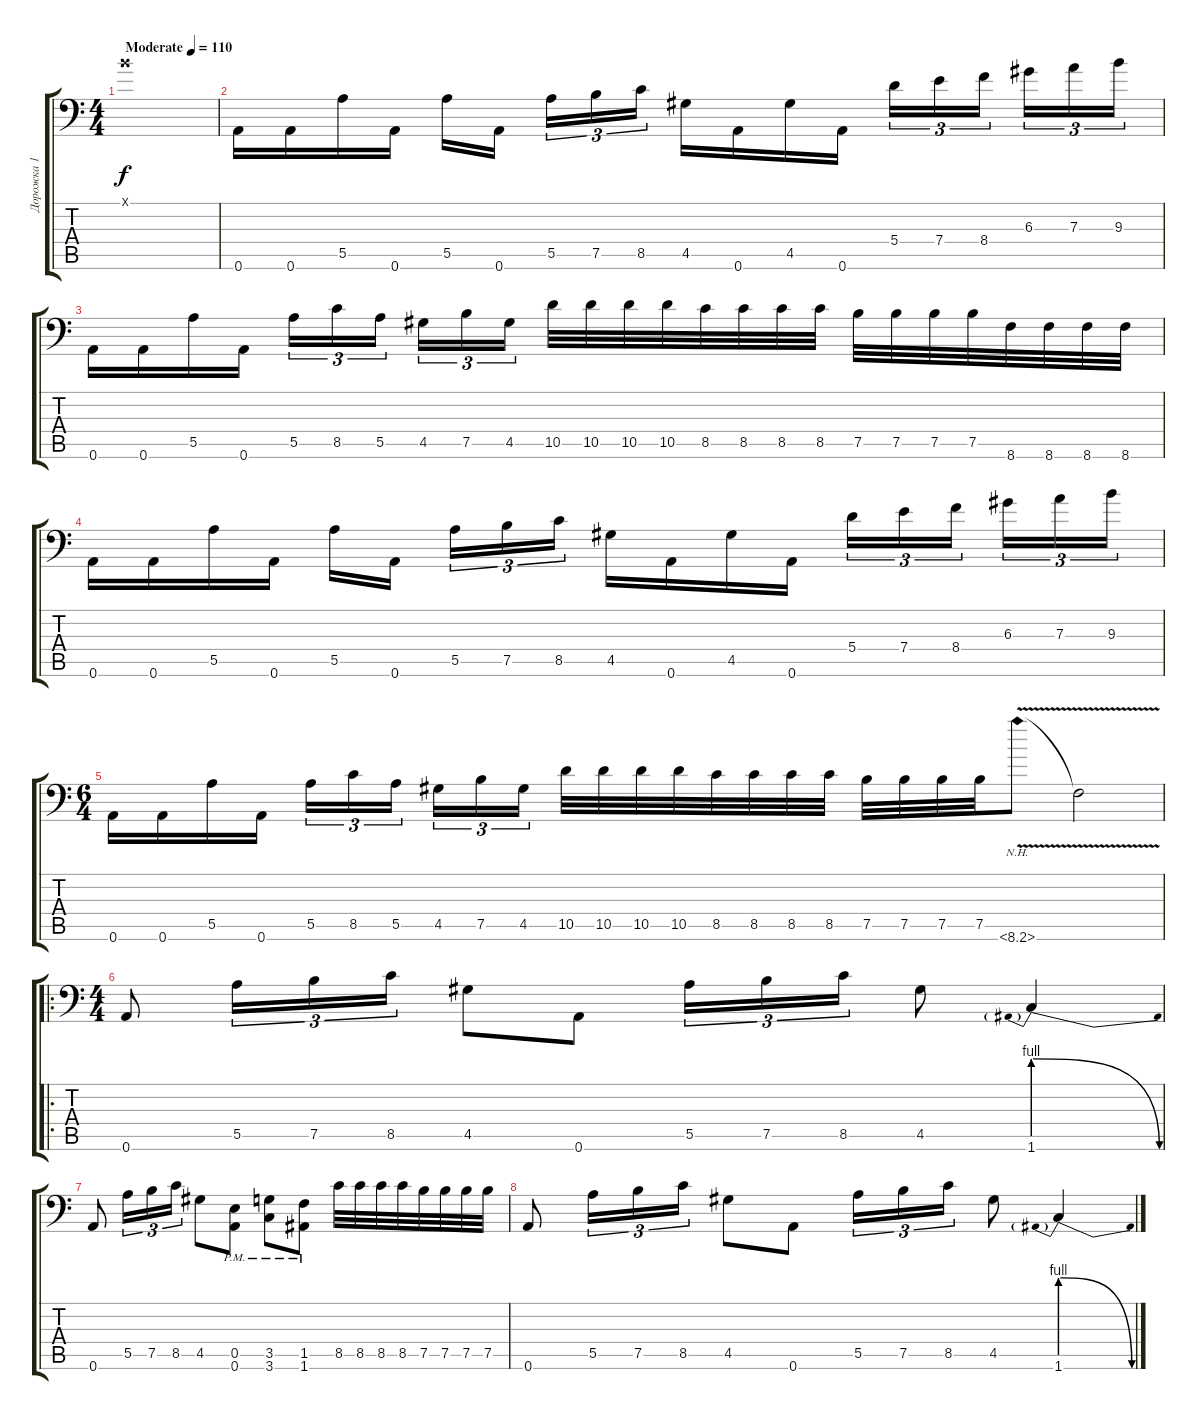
\track ("Дорожка 1" "Дорожка 1") {instrument overdrivenguitar}
\staff {score tabs}
\tuning (B3 Gb3 D3 A2 E2 A1) {hide}
\ts (4 4)
\tempo (110 "Moderate")
\clef f4
\ks c
0.1{x}.1{dy f instrument overdrivenguitar} |
0.6.16 0.6.16 5.5.16 0.6.16 5.5.16 0.6.16{beam splitsecondary} 5.5.16{tu (3 2)} 7.5.16{tu (3 2)} 8.5.16{tu (3 2)} 4.5.16 0.6.16 4.5.16 0.6.16 5.4.16{tu (3 2)} 7.4.16{tu (3 2)} 8.4.16{tu (3 2) beam splitsecondary} 6.3.16{tu (3 2)} 7.3.16{tu (3 2)} 9.3.16{tu (3 2)} |
0.6.16 0.6.16 5.5.16 0.6.16 5.5.16{tu (3 2)} 8.5.16{tu (3 2)} 5.5.16{tu (3 2) beam splitsecondary} 4.5.16{tu (3 2)} 7.5.16{tu (3 2)} 4.5.16{tu (3 2)} 10.5.32 10.5.32 10.5.32 10.5.32 8.5.32 8.5.32 8.5.32 8.5.32 7.5.32 7.5.32 7.5.32 7.5.32 8.6.32 8.6.32 8.6.32 8.6.32 |
0.6.16 0.6.16 5.5.16 0.6.16 5.5.16 0.6.16{beam splitsecondary} 5.5.16{tu (3 2)} 7.5.16{tu (3 2)} 8.5.16{tu (3 2)} 4.5.16 0.6.16 4.5.16 0.6.16 5.4.16{tu (3 2)} 7.4.16{tu (3 2)} 8.4.16{tu (3 2) beam splitsecondary} 6.3.16{tu (3 2)} 7.3.16{tu (3 2)} 9.3.16{tu (3 2)} |
\ts (6 4)
0.6.16 0.6.16 5.5.16 0.6.16{beam splitsecondary} 5.5.16{tu (3 2)} 8.5.16{tu (3 2)} 5.5.16{tu (3 2) beam splitsecondary} 4.5.16{tu (3 2)} 7.5.16{tu (3 2)} 4.5.16{tu (3 2) beam splitsecondary} 10.5.32 10.5.32 10.5.32 10.5.32 8.5.32 8.5.32 8.5.32 8.5.32 7.5.32 7.5.32 7.5.32 7.5.32 8.6{nh v}.8 8.6{t}.2 |
\ro
\ts (4 4)
0.6.8 5.5.16{tu (3 2)} 7.5.16{tu (3 2)} 8.5.16{tu (3 2)} 4.5.8 0.6.8 5.5.16{tu (3 2)} 7.5.16{tu (3 2)} 8.5.16{tu (3 2)} 4.5.8 1.6{be (prebendrelease 0 4 60 0)}.4 |
0.6.8 5.5.16{tu (3 2)} 7.5.16{tu (3 2)} 8.5.16{tu (3 2)} 4.5.8 (0.5{pm} 0.6{pm}).8 (3.5{pm} 3.6{pm}).8 (1.5{pm} 1.6{pm}).8 8.5.32 8.5.32 8.5.32 8.5.32 7.5.32 7.5.32 7.5.32 7.5.32 |
0.6.8 5.5.16{tu (3 2)} 7.5.16{tu (3 2)} 8.5.16{tu (3 2)} 4.5.8 0.6.8 5.5.16{tu (3 2)} 7.5.16{tu (3 2)} 8.5.16{tu (3 2)} 4.5.8 1.6{be (prebendrelease 0 4 60 0)}.4
